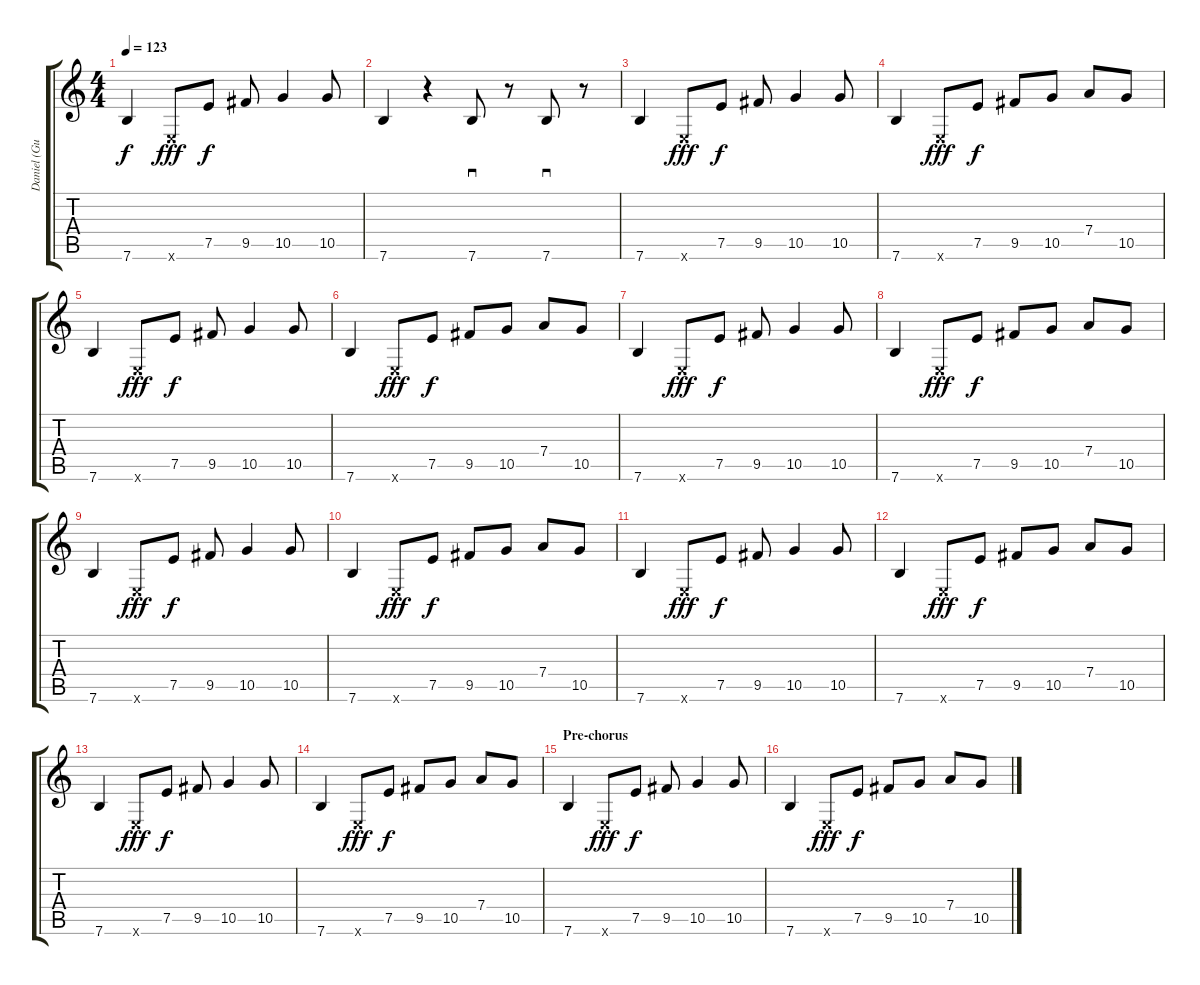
\track ("Daniel (Guitar)" "Daniel (Gu") {instrument overdrivenguitar}
\staff {score tabs}
\tuning (E4 B3 G3 D3 A2 E2) {hide}
\ts (4 4)
\tempo 123
\clef g2
\ks c
7.6.4{dy f} 0.6{x}.8{dy fff} 7.5.8{dy f} 9.5.8 10.5.4 10.5.8 |
7.6.4 r.4 7.6.8{sd} r.8 7.6.8{sd} r.8 |
7.6.4 0.6{x}.8{dy fff} 7.5.8{dy f} 9.5.8 10.5.4 10.5.8 |
7.6.4 0.6{x}.8{dy fff} 7.5.8{dy f} 9.5.8 10.5.8 7.4.8 10.5.8 |
7.6.4 0.6{x}.8{dy fff} 7.5.8{dy f} 9.5.8 10.5.4 10.5.8 |
7.6.4 0.6{x}.8{dy fff} 7.5.8{dy f} 9.5.8 10.5.8 7.4.8 10.5.8 |
7.6.4 0.6{x}.8{dy fff} 7.5.8{dy f} 9.5.8 10.5.4 10.5.8 |
7.6.4 0.6{x}.8{dy fff} 7.5.8{dy f} 9.5.8 10.5.8 7.4.8 10.5.8 |
7.6.4 0.6{x}.8{dy fff} 7.5.8{dy f} 9.5.8 10.5.4 10.5.8 |
7.6.4 0.6{x}.8{dy fff} 7.5.8{dy f} 9.5.8 10.5.8 7.4.8 10.5.8 |
7.6.4 0.6{x}.8{dy fff} 7.5.8{dy f} 9.5.8 10.5.4 10.5.8 |
7.6.4 0.6{x}.8{dy fff} 7.5.8{dy f} 9.5.8 10.5.8 7.4.8 10.5.8 |
7.6.4 0.6{x}.8{dy fff} 7.5.8{dy f} 9.5.8 10.5.4 10.5.8 |
7.6.4 0.6{x}.8{dy fff} 7.5.8{dy f} 9.5.8 10.5.8 7.4.8 10.5.8 |
\section ("" "Pre-chorus")
7.6.4 0.6{x}.8{dy fff} 7.5.8{dy f} 9.5.8 10.5.4 10.5.8 |
7.6.4 0.6{x}.8{dy fff} 7.5.8{dy f} 9.5.8 10.5.8 7.4.8 10.5.8
